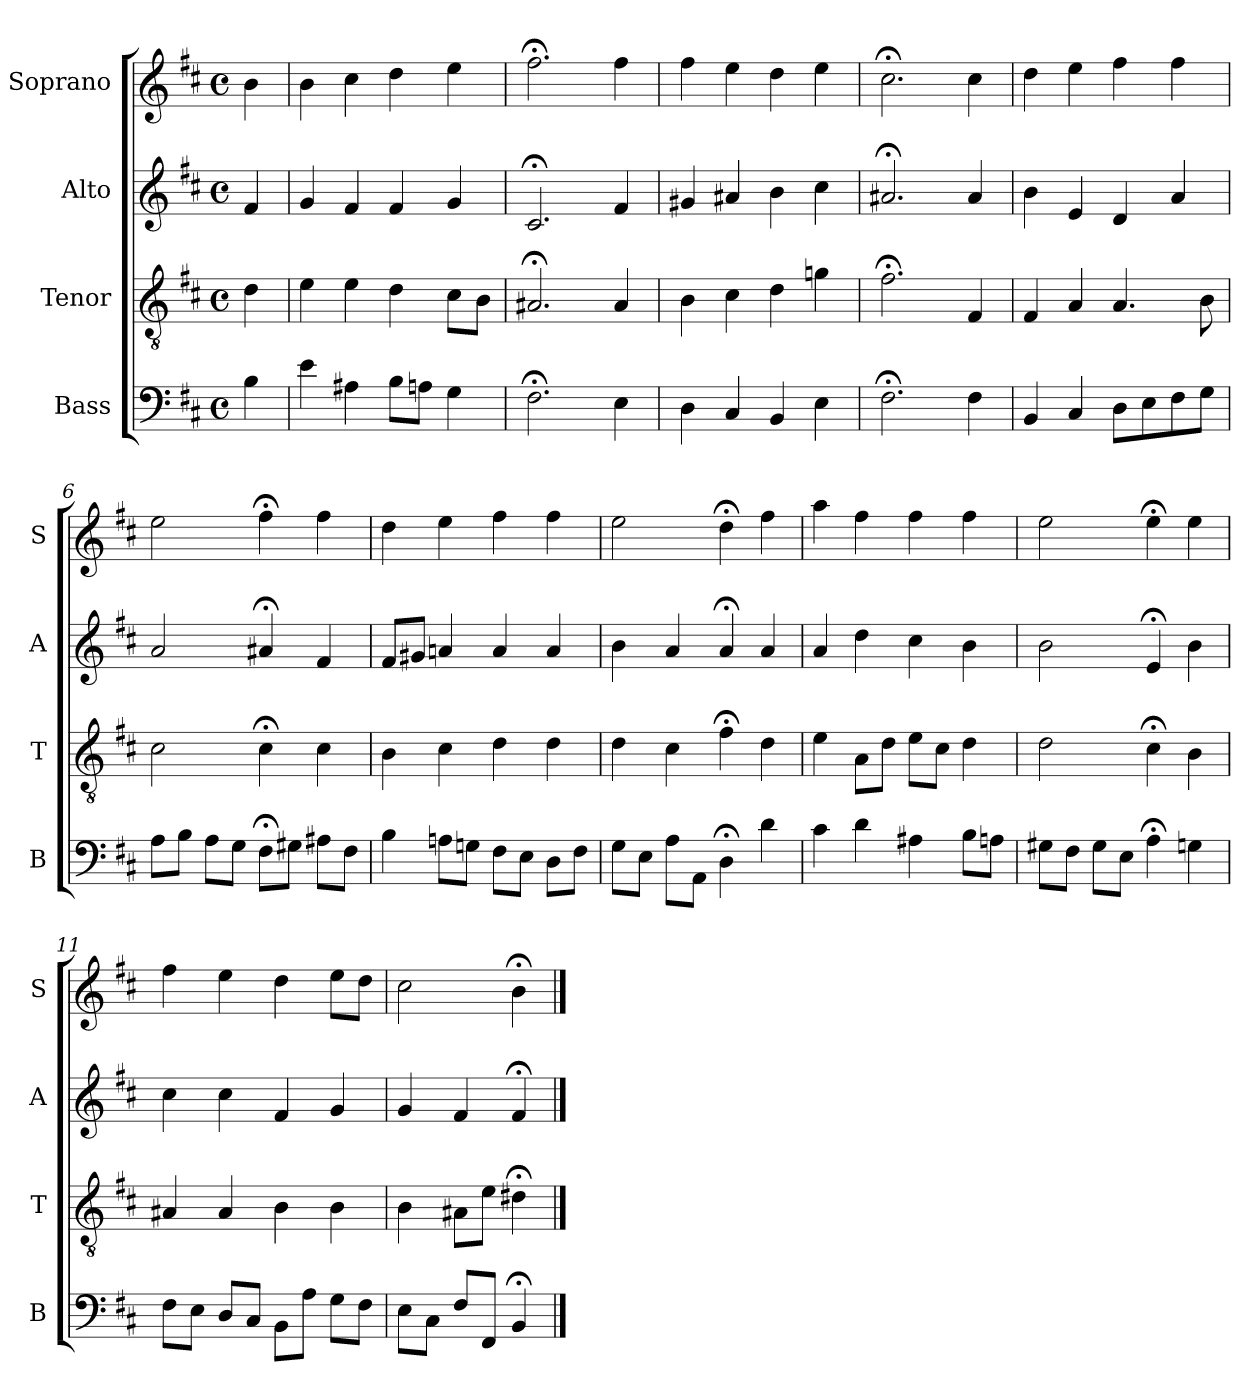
**kern	**kern	**kern	**kern
*part4	*part3	*part2	*part1
*staff4	*staff3	*staff2	*staff1
*I"Bass	*I"Tenor	*I"Alto	*I"Soprano
*I'B	*I'T	*I'A	*I'S
*clefF4	*clefGv2	*clefG2	*clefG2
*k[f#c#]	*k[f#c#]	*k[f#c#]	*k[f#c#]
*b:	*b:	*b:	*b:
*M4/4	*M4/4	*M4/4	*M4/4
*met(c)	*met(c)	*met(c)	*met(c)
*MM100	*MM100	*MM100	*MM100
=	=	=	=
4B	4d	4f#	4b
=1	=1	=1	=1
4e	4e	4g	4b
4A#Xi	4ei	4f#i	4cc#i
8BL	4d	4f#	4dd
8AnJ	.	.	.
4G	8c#L	4g	4ee
.	8BJ	.	.
=2	=2	=2	=2
2.F#;<	2.A#X;<	2.c#;<	2.ff#;<
4E	4A#	4f#	4ff#
=3	=3	=3	=3
4D	4B	4g#X	4ff#
4C#	4c#	4a#X	4ee
4BB	4d	4b	4dd
4E	4gn	4cc#	4ee
=4	=4	=4	=4
2.F#;<	2.f#;<	2.a#X;<	2.cc#;<
4F#	4F#	4a#	4cc#
=5	=5	=5	=5
4BB	4F#	4b	4dd
4C#	4A	4e	4ee
8DL	4.A	4d	4ff#
8E	.	.	.
8F#	.	4a	4ff#
8GJ	8B	.	.
=6	=6	=6	=6
8AL	2c#	2a	2ee
8BJ	.	.	.
8AL	.	.	.
8GJ	.	.	.
8F#;<L	4c#;<	4a#X;<	4ff#;<
8G#XJ	.	.	.
8A#XL	4c#	4f#	4ff#
8F#J	.	.	.
=7	=7	=7	=7
4B	4B	8f#L	4dd
.	.	8g#XJ	.
8AnL	4c#	4an	4ee
8GnJ	.	.	.
8F#L	4d	4a	4ff#
8EJ	.	.	.
8DL	4d	4a	4ff#
8F#J	.	.	.
=8	=8	=8	=8
8GL	4d	4b	2ee
8EJ	.	.	.
8AL	4c#	4a	.
8AAJ	.	.	.
4D;<	4f#;<	4a;<	4dd;<
4d	4d	4a	4ff#
=9	=9	=9	=9
4c#	4e	4a	4aa
4d	8AL	4dd	4ff#
.	8dJ	.	.
4A#Xi	8eiL	4cc#i	4ff#i
.	8c#J	.	.
8BL	4d	4b	4ff#
8AnJ	.	.	.
=10	=10	=10	=10
8G#XiL	2di	2bi	2eei
8F#J	.	.	.
8G#L	.	.	.
8EJ	.	.	.
4A;<	4c#;<	4e;<	4ee;<
4Gn	4B	4b	4ee
=11	=11	=11	=11
8F#L	4A#X	4cc#	4ff#
8EJ	.	.	.
8DL	4A#	4cc#	4ee
8C#J	.	.	.
8BBL	4B	4f#	4dd
8AJ	.	.	.
8GL	4B	4g	8eeL
8F#J	.	.	8ddJ
=12	=12	=12	=12
8EL	4B	4g	2cc#
8C#J	.	.	.
8F#L	8A#XL	4f#	.
8FF#J	8eJ	.	.
4BB;<	4d#X;<	4f#;<	4b;<
==	==	==	==
*-	*-	*-	*-
